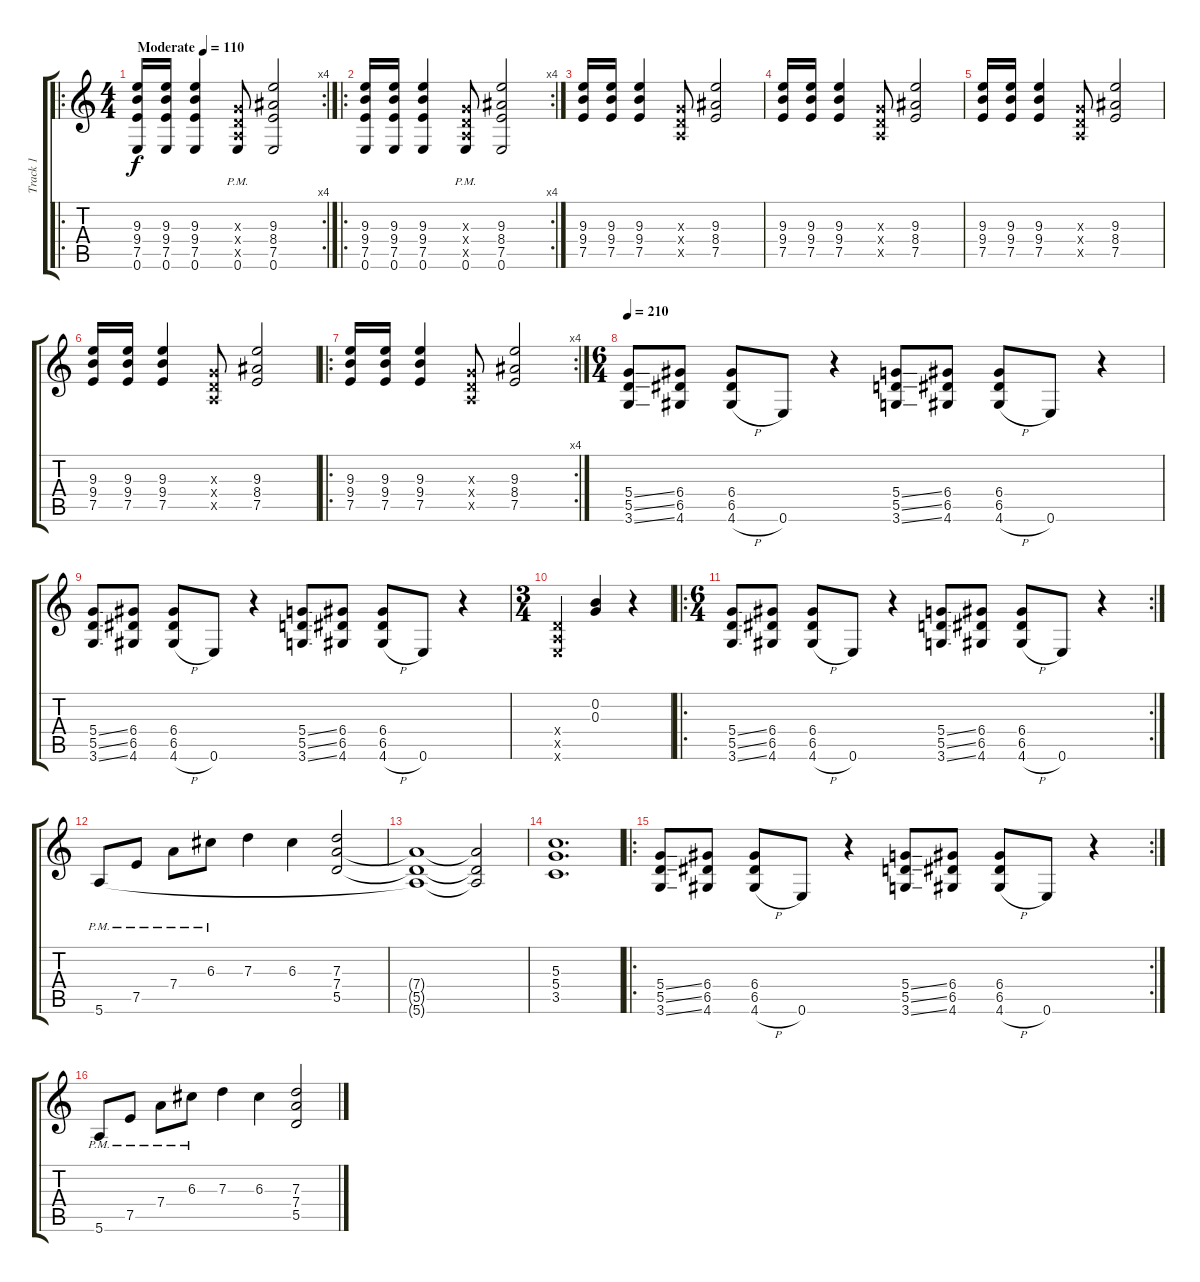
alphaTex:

\track ("Track 1" "Track 1") {instrument overdrivenguitar}
\staff {score tabs}
\tuning (E4 B3 G3 D3 A2 E2) {hide}
\ro
\rc 4
\ts (4 4)
\tempo (110 "Moderate")
\clef g2
\ks c
(9.3 9.4 7.5 0.6).16{dy f instrument overdrivenguitar} (9.3 9.4 7.5 0.6).16 (9.3 9.4 7.5 0.6).4 (0.3{x} 0.4{x} 0.5{x} 0.6{pm}).8 (9.3 8.4 7.5 0.6).2 |
\ro
\rc 4
(9.3 9.4 7.5 0.6).16 (9.3 9.4 7.5 0.6).16 (9.3 9.4 7.5 0.6).4 (0.3{x} 0.4{x} 0.5{x} 0.6{pm}).8 (9.3 8.4 7.5 0.6).2 |
(9.3 9.4 7.5).16 (9.3 9.4 7.5).16 (9.3 9.4 7.5).4 (0.3{x} 0.4{x} 0.5{x}).8 (9.3 8.4 7.5).2 |
(9.3 9.4 7.5).16 (9.3 9.4 7.5).16 (9.3 9.4 7.5).4 (0.3{x} 0.4{x} 0.5{x}).8 (9.3 8.4 7.5).2 |
(9.3 9.4 7.5).16 (9.3 9.4 7.5).16 (9.3 9.4 7.5).4 (0.3{x} 0.4{x} 0.5{x}).8 (9.3 8.4 7.5).2 |
(9.3 9.4 7.5).16 (9.3 9.4 7.5).16 (9.3 9.4 7.5).4 (0.3{x} 0.4{x} 0.5{x}).8 (9.3 8.4 7.5).2 |
\ro
\rc 4
(9.3 9.4 7.5).16 (9.3 9.4 7.5).16 (9.3 9.4 7.5).4 (0.3{x} 0.4{x} 0.5{x}).8 (9.3 8.4 7.5).2 |
\ts (6 4)
\tempo 210
(5.4{ss} 5.5{ss} 3.6{ss}).8 (6.4 6.5 4.6).8 (6.4 6.5 4.6{h}).8 0.6.8 r.4 (5.4{ss} 5.5{ss} 3.6{ss}).8 (6.4 6.5 4.6).8 (6.4 6.5 4.6{h}).8 0.6.8 r.4 |
(5.4{ss} 5.5{ss} 3.6{ss}).8 (6.4 6.5 4.6).8 (6.4 6.5 4.6{h}).8 0.6.8 r.4 (5.4{ss} 5.5{ss} 3.6{ss}).8 (6.4 6.5 4.6).8 (6.4 6.5 4.6{h}).8 0.6.8 r.4 |
\ts (3 4)
(0.4{x} 0.5{x} 0.6{x}).4 (0.2 0.3).4 r.4 |
\ro
\rc 2
\ts (6 4)
(5.4{ss} 5.5{ss} 3.6{ss}).8 (6.4 6.5 4.6).8 (6.4 6.5 4.6{h}).8 0.6.8 r.4 (5.4{ss} 5.5{ss} 3.6{ss}).8 (6.4 6.5 4.6).8 (6.4 6.5 4.6{h}).8 0.6.8 r.4 |
5.6{pm}.8 7.5{pm}.8 7.4{pm}.8 6.3{pm}.8 7.3.4 6.3.4 (7.3 7.4 5.5).2 |
(7.4{t} 5.5{t} 5.6{t}).1 (7.4{t} 5.5{t} 5.6{t}).2 |
(5.3 5.4 3.5).1{d} |
\ro
\rc 2
(5.4{ss} 5.5{ss} 3.6{ss}).8 (6.4 6.5 4.6).8 (6.4 6.5 4.6{h}).8 0.6.8 r.4 (5.4{ss} 5.5{ss} 3.6{ss}).8 (6.4 6.5 4.6).8 (6.4 6.5 4.6{h}).8 0.6.8 r.4 |
5.6{pm}.8 7.5{pm}.8 7.4{pm}.8 6.3{pm}.8 7.3.4 6.3.4 (7.3 7.4 5.5).2
